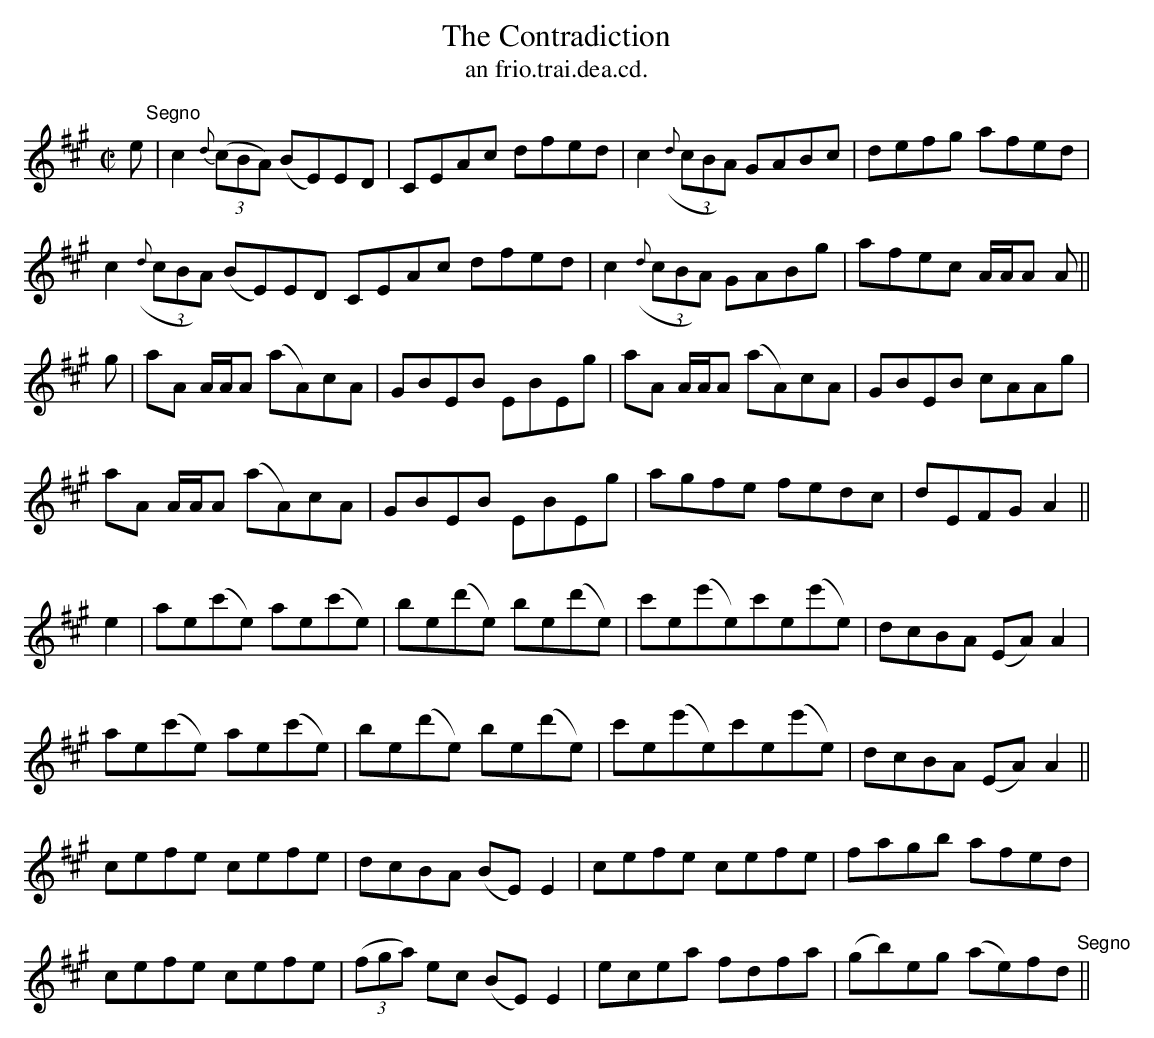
X:1
T: Contradiction, The
T: an frio.trai.dea.cd.
M: C|
L: 1/8
K: A
e "Segno"|c2 {d}((3cBA) (BE)ED|CEAc dfed|c2 ((3{d}cBA) GABc|defg afed|
c2 ((3{d}cBA) (BE)ED CEAc dfed|c2 ((3{d}cBA) GABg|afec A/A/A A||
g|aA A/A/A (aA)cA|GBEB EBEg|aA A/A/A (aA)cA|GBEB cAAg|
aA A/A/A (aA)cA|GBEB EBEg|agfe fedc|dEFG A2||
e2|ae(c'e) ae(c'e)|be(d'e) be(d'e)|c'e(e'e)c'e(e'e)|dcBA (EA)A2|
ae(c'e) ae(c'e)|be(d'e) be(d'e)|c'e(e'e)c'e(e'e)|dcBA (EA)A2||
cefe cefe|dcBA (BE)E2|cefe cefe|fagb afed|
cefe cefe|((3fga) ec (BE)E2|ecea fdfa|(gb)eg (ae)fd "Segno"||
